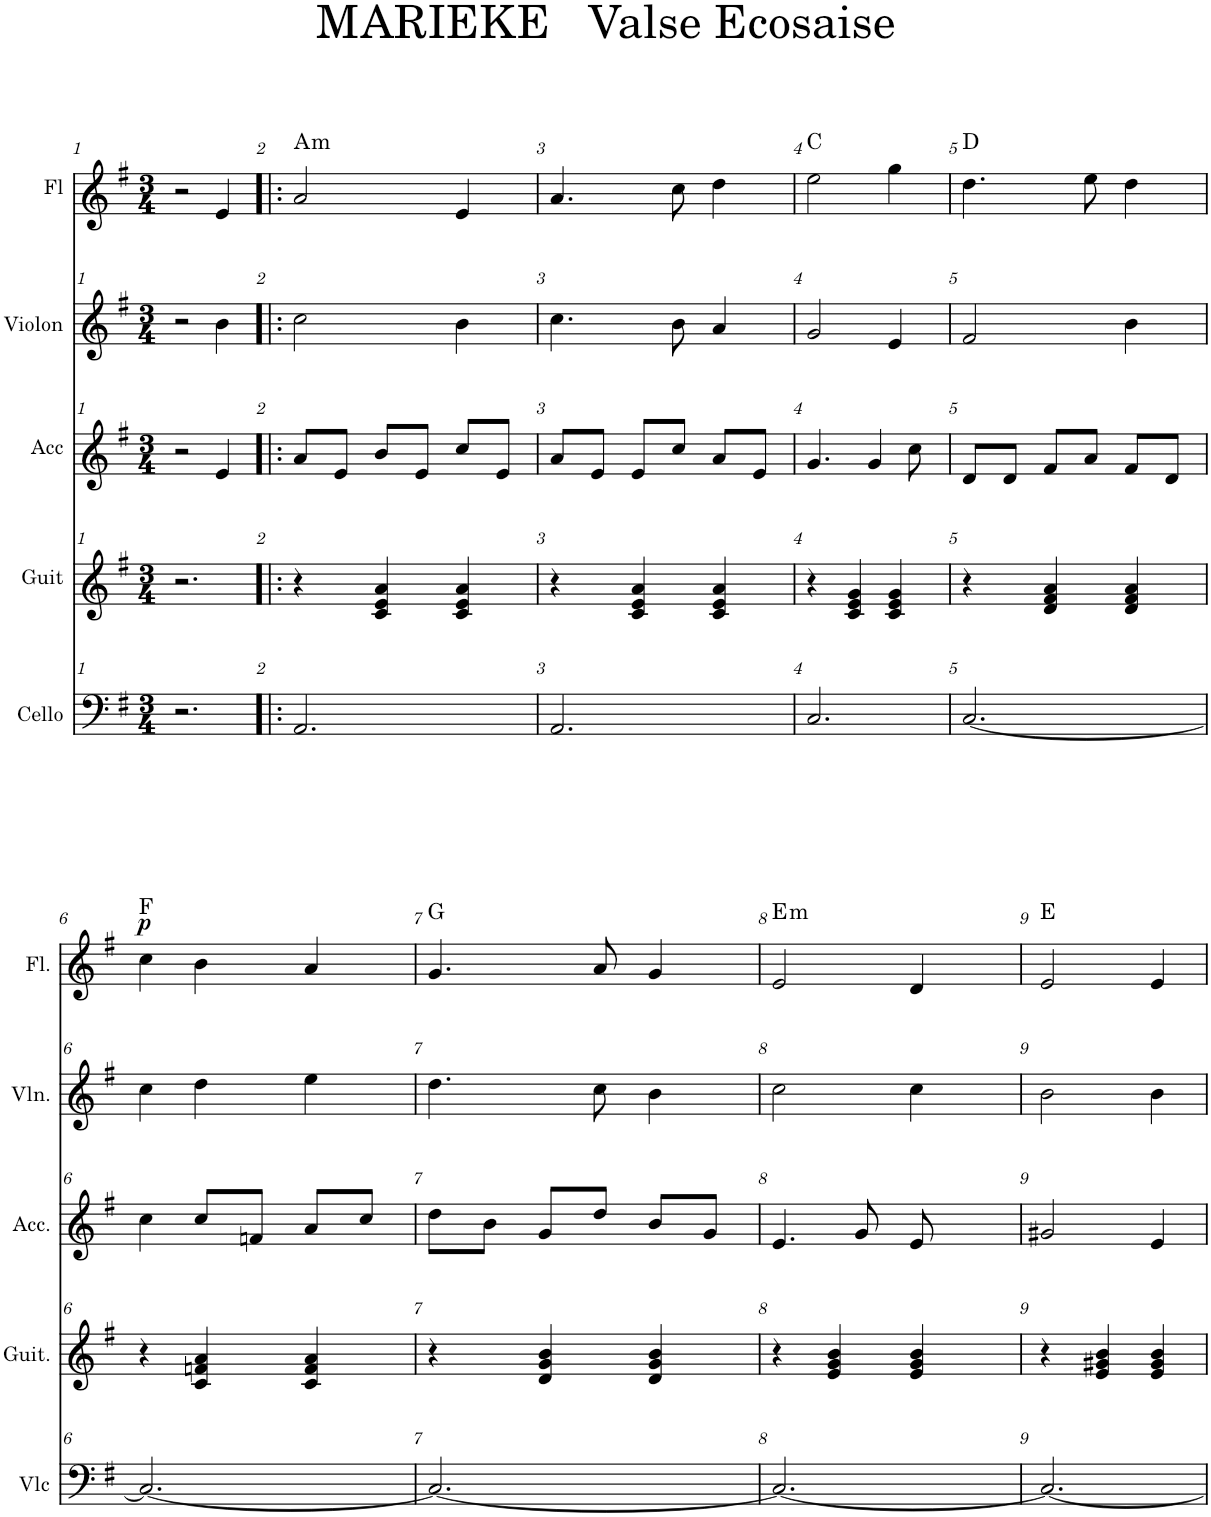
**kern	**kern	**kern	**kern	**kern	**dynam	**harte
*part5	*part4	*part3	*part2	*part1	*part1	*part1
*staff5	*staff4	*staff3	*staff2	*staff1	*staff1	*
*I"Cello	*I"Guit	*I"Acc	*I"Violon	*I"Fl	*	*
*	*I'Guit.	*I'Acc.	*I'Vln.	*I'Fl.	*	*
*clefF4	*clefG2	*clefG2	*clefG2	*clefG2	*	*
*k[f#]	*k[f#]	*k[f#]	*k[f#]	*k[f#]	*	*
*M3/4	*M3/4	*M3/4	*M3/4	*M3/4	*	*
=1	=1	=1	=1	=1	=1	=1
2.r	2.r	2r	2r	2r	.	.
.	.	4e/	4b\	4e/	.	.
=2!|:	=2!|:	=2!|:	=2!|:	=2!|:	=2!|:	=2!|:
!	!	!	!	!	!	!LO:H:kt=m
2.AA/	4r	8a/L	2cc\	2a/	.	A:min
.	.	8e/J	.	.	.	.
.	4c/ 4e/ 4a/	8b/L	.	.	.	.
.	.	8e/J	.	.	.	.
.	4c/ 4e/ 4a/	8cc/L	4b\	4e/	.	.
.	.	8e/J	.	.	.	.
=3	=3	=3	=3	=3	=3	=3
2.AA/	4r	8a/L	4.cc\	4.a/	.	.
.	.	8e/J	.	.	.	.
.	4c/ 4e/ 4a/	8e/L	.	.	.	.
.	.	8cc/J	8b\	8cc\	.	.
.	4c/ 4e/ 4a/	8a/L	4a/	4dd\	.	.
.	.	8e/J	.	.	.	.
=4	=4	=4	=4	=4	=4	=4
2.C/	4r	4.g/	2g/	2ee\	.	C:maj
.	4c/ 4e/ 4g/	.	.	.	.	.
.	.	4g/	.	.	.	.
.	4c/ 4e/ 4g/	.	4e/	4gg\	.	.
.	.	8cc\	.	.	.	.
=5	=5	=5	=5	=5	=5	=5
[2.C/	4r	8d/L	2f#/	4.dd\	.	D:maj
.	.	8d/J	.	.	.	.
.	4d/ 4f#/ 4a/	8f#/L	.	.	.	.
.	.	8a/J	.	8ee\	.	.
.	4d/ 4f#/ 4a/	8f#/L	4b\	4dd\	.	.
.	.	8d/J	.	.	.	.
!!LO:LB:g=z
=6	=6	=6	=6	=6	=6	=6
!	!	!	!	!	!LO:DY:a	!
2.C/_	4r	4cc\	4cc\	4cc\	p	F:maj
.	4c/ 4fn/ 4a/	8cc/L	4dd\	4b\	.	.
.	.	8fn/J	.	.	.	.
.	4c/ 4f/ 4a/	8a/L	4ee\	4a/	.	.
.	.	8cc/J	.	.	.	.
=7	=7	=7	=7	=7	=7	=7
2.C/_	4r	8dd\L	4.dd\	4.g/	.	G:maj
.	.	8b\J	.	.	.	.
.	4d/ 4g/ 4b/	8g/L	.	.	.	.
.	.	8dd/J	8cc\	8a/	.	.
.	4d/ 4g/ 4b/	8b/L	4b\	4g/	.	.
.	.	8g/J	.	.	.	.
=8	=8	=8	=8	=8	=8	=8
!	!	!	!	!	!	!LO:H:kt=m
2.C/_	4r	4.e/	2cc\	2e/	.	E:min
.	4e/ 4g/ 4b/	.	.	.	.	.
.	.	8g/	.	.	.	.
.	4e/ 4g/ 4b/	8e/	4cc\	4d/	.	.
.	.	8ryy	.	.	.	.
=9	=9	=9	=9	=9	=9	=9
2.C/_	4r	2g#X/	2b\	2e/	.	E:maj
.	4e/ 4g#X/ 4b/	.	.	.	.	.
.	4e/ 4g#/ 4b/	4e/	4b\	4e/	.	.
=	=	=	=	=	=	=
*-	*-	*-	*-	*-	*-	*-
